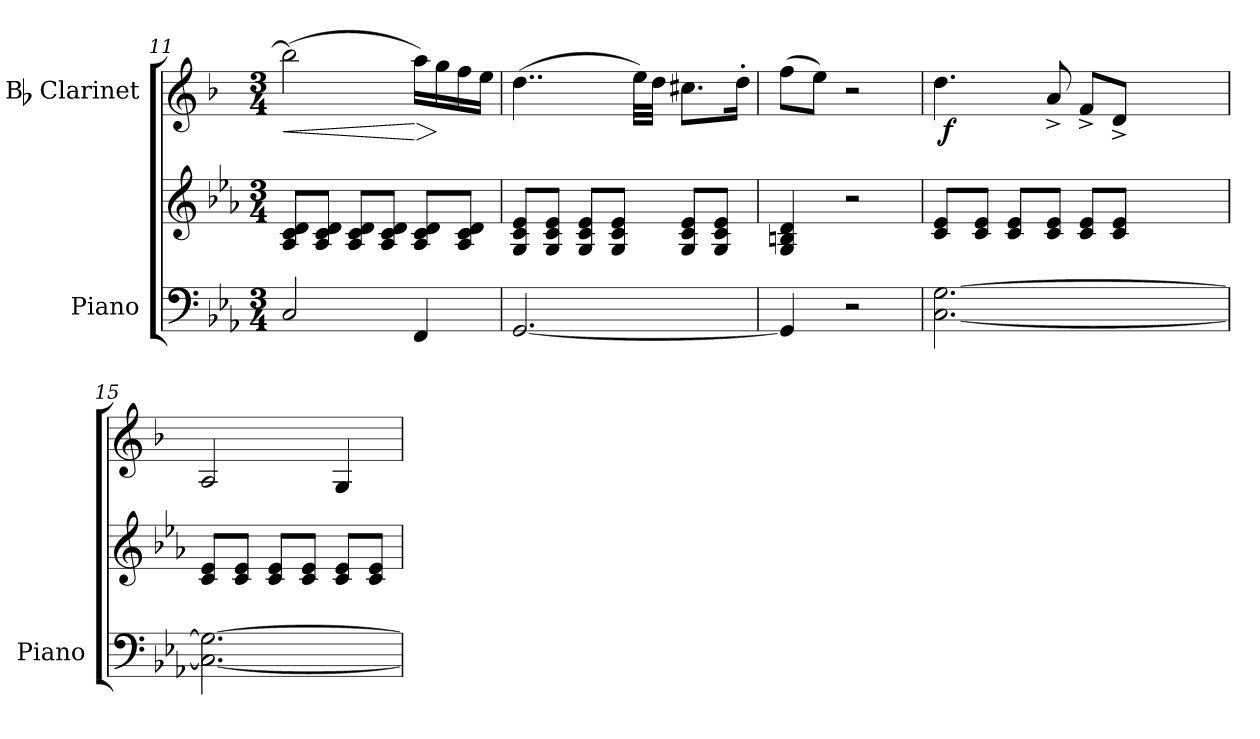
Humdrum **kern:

**kern	**kern	**kern	**dynam
*part2	*part2	*part1	*part1
*staff3	*staff2	*staff1	*staff1
*I"Piano	*	*I"Bb Clarinet	*
*I'Piano	*	*	*
*clefF4	*clefG2	*clefG2	*
*	*	*ITrd1c2	*
*k[b-e-a-]	*k[b-e-a-]	*k[b-e-a-]	*
*E-:	*E-:	*E-:	*
*M3/4	*M3/4	*M3/4	*
=11	=11	=11	=11
!	!	!	!LO:HP:b
2C/	8A-/ 8c/ 8d/L	(>2aa-\]	<
.	8A-/ 8c/ 8d/J	.	.
.	8A-/ 8c/ 8d/L	.	.
.	8A-/ 8c/ 8d/J	.	.
!	!	!	!LO:HP:n=1:b
4FF/	8A-/ 8c/ 8d/L	16gg\LL)	[ >
.	.	16ff\	]
.	8A-/ 8c/ 8d/J	16ee-\	.
.	.	16dd\JJ	.
=12	=12	=12	=12
[2.GG/	8G/ 8c/ 8e-/L	(>4..cc\	.
.	8G/ 8c/ 8e-/J	.	.
.	8G/ 8c/ 8e-/L	.	.
.	8G/ 8c/ 8e-/J	.	.
.	.	32dd\LLL)	.
.	.	32cc\JJJ	.
.	8G/ 8c/ 8e-/L	8.bn\L	.
.	8G/ 8c/ 8e-/J	.	.
.	.	16cc'>\Jk	.
=13	=13	=13	=13
4GG/]	4G/ 4Bn/ 4d/	(>8ee-\L	.
.	.	8dd\J)	.
2r	2r	2r	.
!!LO:LB:g=z
=14	=14	=14	=14
*	*	*^	*
[2.C\ [2.G\	8c/ 8e-/L	4.cc\	128ryy	.
.	.	.	256ryy	.
.	.	.	4096ryy	.
!	!	!	!	!LO:DY:b
.	.	.	2ryy	f
.	8c/ 8e-/J	.	.	.
.	8c/ 8e-/L	.	.	.
.	8c/ 8e-/J	8g^</	.	.
.	8c/ 8e-/L	8e-^</L	.	.
.	.	.	8ryy	.
.	8c/ 8e-/J	8c^</J	.	.
.	.	.	16ryy	.
.	.	.	32ryy	.
.	.	.	64ryy	.
.	.	.	512...ryy	.
*	*	*v	*v	*
=15	=15	=15	=15
2.C\_ 2.G\_	8c/ 8e-/L	2G/	.
.	8c/ 8e-/J	.	.
.	8c/ 8e-/L	.	.
.	8c/ 8e-/J	.	.
.	8c/ 8e-/L	4F/	.
.	8c/ 8e-/J	.	.
=	=	=	=
*-	*-	*-	*-
